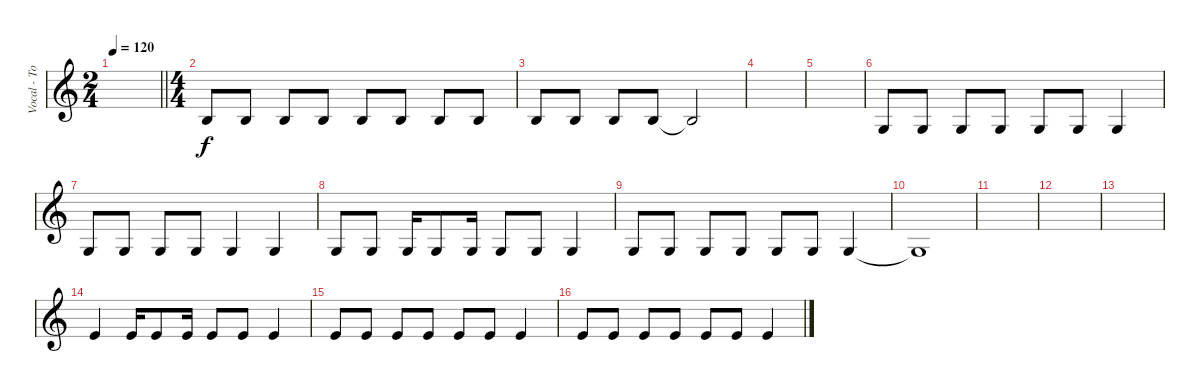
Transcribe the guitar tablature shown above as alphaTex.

\track ("Vocal - Tony Martinez" "Vocal - To") {instrument gunshot}
\staff {score}
\tuning (E4 B3 G3 D3 A2 E2) {hide}
\ts (2 4)
\tempo 120
\clef g2
\barLineRight lightlight
\ks c
|
\ts (4 4)
0.2.8 0.2.8 0.2.8 0.2.8 0.2.8 0.2.8 0.2.8 0.2.8 |
0.2.8 0.2.8 0.2.8 0.2.8 0.2{t}.2 |
|
|
0.3.8 0.3.8 0.3.8 0.3.8 0.3.8 0.3.8 0.3.4 |
0.3.8 0.3.8 0.3.8 0.3.8 0.3.4 0.3.4 |
0.3.8 0.3.8 0.3.16 0.3.8 0.3.16 0.3.8 0.3.8 0.3.4 |
0.3.8 0.3.8 0.3.8 0.3.8 0.3.8 0.3.8 0.3.4 |
0.3{t}.1 |
|
|
|
0.1.4 0.1.16 0.1.8 0.1.16 0.1.8 0.1.8 0.1.4 |
0.1.8 0.1.8 0.1.8 0.1.8 0.1.8 0.1.8 0.1.4 |
0.1.8 0.1.8 0.1.8 0.1.8 0.1.8 0.1.8 0.1.4
